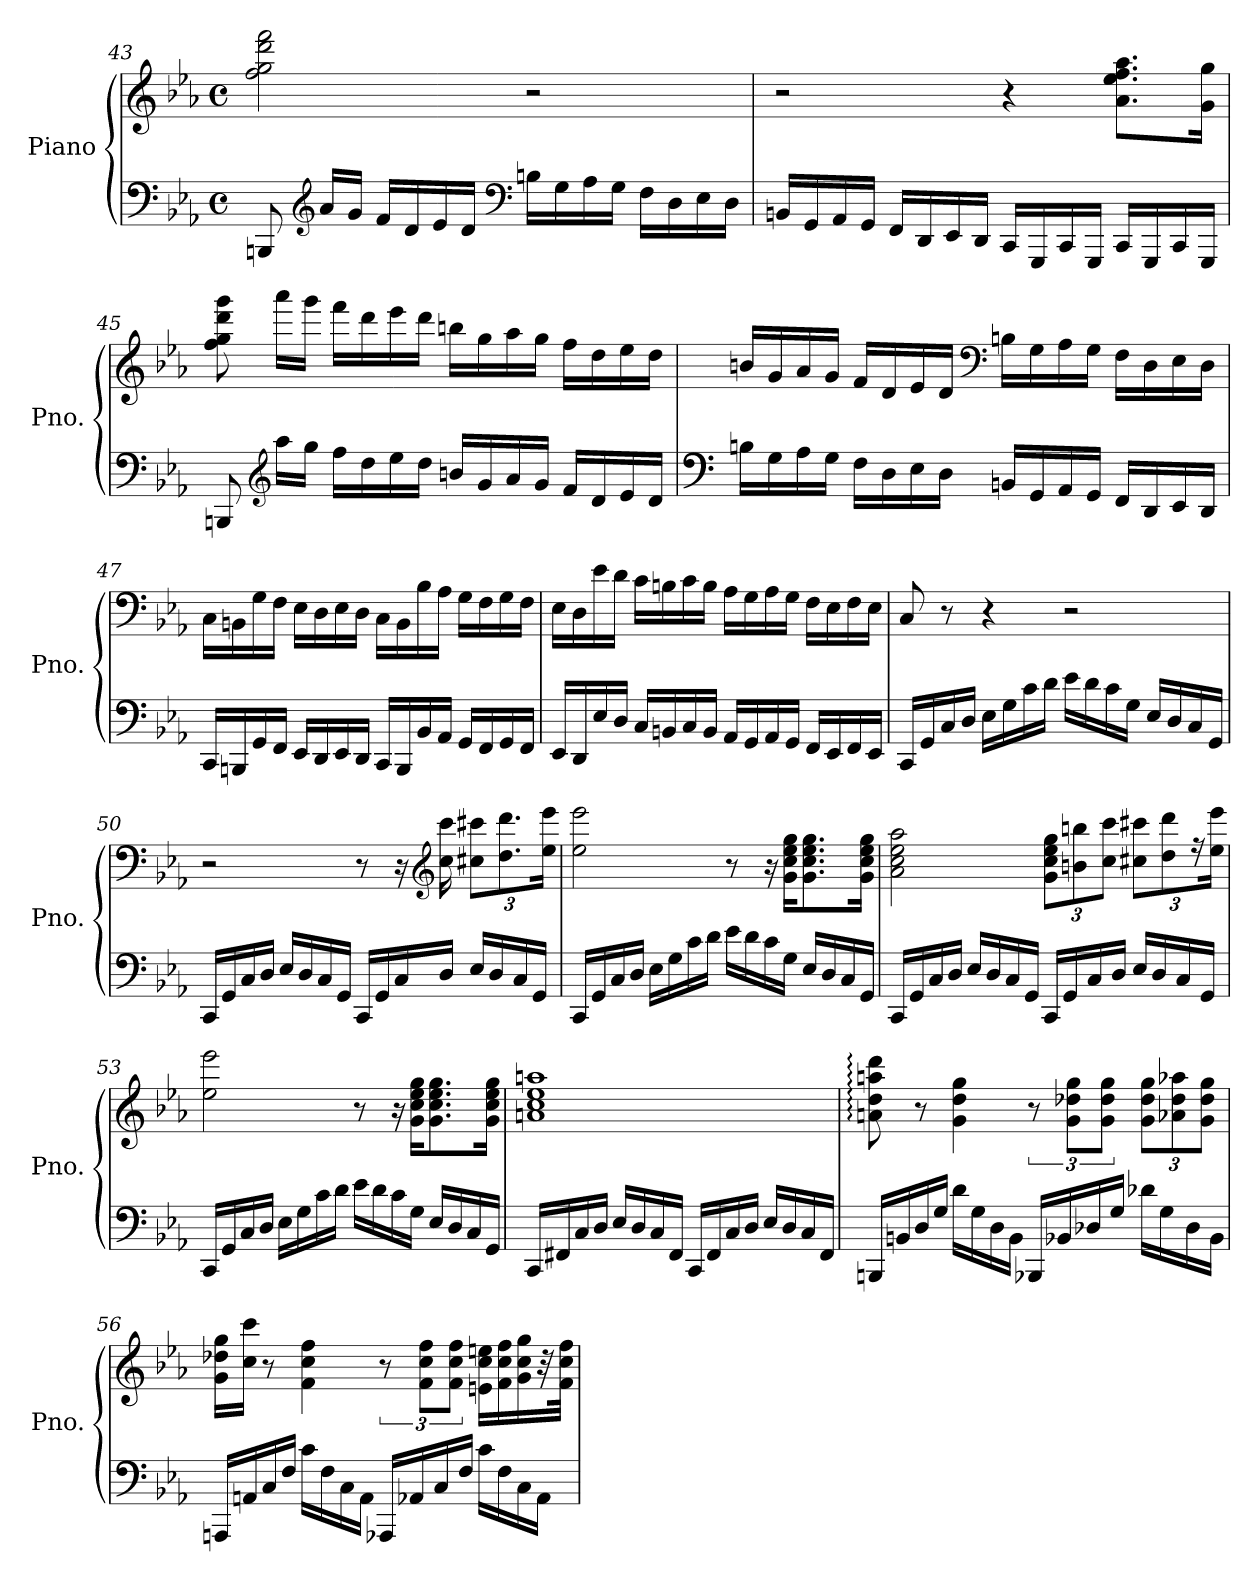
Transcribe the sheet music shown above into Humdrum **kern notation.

**kern	**kern
*part1	*part1
*staff2	*staff1
*I"Piano	*
*I'Pno.	*
*clefF4	*clefG2
*k[b-e-a-]	*k[b-e-a-]
*M4/4	*M4/4
*met(c)	*met(c)
=43	=43
8BBBn/	2ff\ 2gg\ 2ddd\ 2fff\
*clefG2	*
16a-/LL	.
16g/JJ	.
16f/LL	.
16d/	.
16e-/	.
16d/JJ	.
*clefF4	*
16Bn\LL	2r
16G\	.
16A-\	.
16G\JJ	.
16F\LL	.
16D\	.
16E-\	.
16D\JJ	.
=44	=44
16BBn/LL	2r
16GG/	.
16AA-/	.
16GG/JJ	.
16FF/LL	.
16DD/	.
16EE-/	.
16DD/JJ	.
16CC/LL	4r
16GGG/	.
16CC/	.
16GGG/JJ	.
16CC/LL	8.a-\ 8.ee-\ 8.ff\ 8.aa-\L
16GGG/	.
16CC/	.
16GGG/JJ	16g\ 16gg\Jk
!!LO:LB:g=z
=45	=45
8BBBn/	8ff\ 8gg\ 8ddd\ 8ggg\
*clefG2	*
16aa-\LL	16aaa-\LL
16gg\JJ	16ggg\JJ
16ff\LL	16fff\LL
16dd\	16ddd\
16ee-\	16eee-\
16dd\JJ	16ddd\JJ
16bn/LL	16bbn\LL
16g/	16gg\
16a-/	16aa-\
16g/JJ	16gg\JJ
16f/LL	16ff\LL
16d/	16dd\
16e-/	16ee-\
16d/JJ	16dd\JJ
=46	=46
*clefF4	*
16Bn\LL	16bn/LL
16G\	16g/
16A-\	16a-/
16G\JJ	16g/JJ
16F\LL	16f/LL
16D\	16d/
16E-\	16e-/
16D\JJ	16d/JJ
*	*clefF4
16BBn/LL	16Bn\LL
16GG/	16G\
16AA-/	16A-\
16GG/JJ	16G\JJ
16FF/LL	16F\LL
16DD/	16D\
16EE-/	16E-\
16DD/JJ	16D\JJ
=47	=47
16CC/LL	16C\LL
16BBBn/	16BBn\
16GG/	16G\
16FF/JJ	16F\JJ
16EE-/LL	16E-\LL
16DD/	16D\
16EE-/	16E-\
16DD/JJ	16D\JJ
16CC/LL	16C\LL
16BBB/	16BB\
16BB-/	16B-\
16AA-/JJ	16A-\JJ
16GG/LL	16G\LL
16FF/	16F\
16GG/	16G\
16FF/JJ	16F\JJ
!!LO:LB:g=z
=48	=48
16EE-/LL	16E-\LL
16DD/	16D\
16E-/	16e-\
16D/JJ	16d\JJ
16C/LL	16c\LL
16BBn/	16Bn\
16C/	16c\
16BB/JJ	16B\JJ
16AA-/LL	16A-\LL
16GG/	16G\
16AA-/	16A-\
16GG/JJ	16G\JJ
16FF/LL	16F\LL
16EE-/	16E-\
16FF/	16F\
16EE-/JJ	16E-\JJ
=49	=49
16CC/LL	8C/
16GG/	.
16C/	8r
16D/JJ	.
16E-\LL	4r
16G\	.
16c\	.
16d\JJ	.
16e-\LL	2r
16d\	.
16c\	.
16G\JJ	.
16E-/LL	.
16D/	.
16C/	.
16GG/JJ	.
=50	=50
16CC/LL	2r
16GG/	.
16C/	.
16D/JJ	.
16E-/LL	.
16D/	.
16C/	.
16GG/JJ	.
16CC/LL	8r
16GG/	.
16C/	16r
*	*clefG2
16D/JJ	16cc\ 16ccc\
*	*Xbrackettup
16E-/LL	12cc#X\ 12ccc#X\L
16D/	.
.	12.dd\ 12.ddd\
16C/	.
16GG/JJ	.
.	24ee-\ 24eee-\Jk
!!LO:LB:g=z
=51	=51
16CC/LL	2ee-\ 2eee-\
16GG/	.
16C/	.
16D/JJ	.
16E-\LL	.
16G\	.
16c\	.
16d\JJ	.
16e-\LL	8r
16d\	.
16c\	16r
16G\JJ	16g\ 16cc\ 16ee-\ 16gg\KL
16E-/LL	8.g\ 8.cc\ 8.ee-\ 8.gg\
16D/	.
16C/	.
16GG/JJ	16g\ 16cc\ 16ee-\ 16gg\Jk
=52	=52
16CC/LL	2a-\ 2cc\ 2ee-\ 2aa-\
16GG/	.
16C/	.
16D/JJ	.
16E-/LL	.
16D/	.
16C/	.
16GG/JJ	.
16CC/LL	12g\ 12cc\ 12ee-\ 12gg\L
16GG/	.
.	12bn\ 12bbn\
16C/	.
.	12cc\ 12ccc\J
16D/JJ	.
*	*brackettup
16E-/LL	12cc#X\ 12ccc#X\L
16D/	.
.	12dd\ 12ddd\
16C/	.
.	24r
16GG/JJ	.
.	24ee-\ 24eee-\Jk
=53	=53
16CC/LL	2ee-\ 2eee-\
16GG/	.
16C/	.
16D/JJ	.
16E-\LL	.
16G\	.
16c\	.
16d\JJ	.
16e-\LL	8r
16d\	.
16c\	16r
16G\JJ	16g\ 16cc\ 16ee-\ 16gg\KL
16E-/LL	8.g\ 8.cc\ 8.ee-\ 8.gg\
16D/	.
16C/	.
16GG/JJ	16g\ 16cc\ 16ee-\ 16gg\Jk
!!LO:LB:g=z
=54	=54
16CC/LL	1an 1cc 1ee- 1aan
16FF#X/	.
16C/	.
16D/JJ	.
16E-/LL	.
16D/	.
16C/	.
16FF#/JJ	.
16CC/LL	.
16FF#/	.
16C/	.
16D/JJ	.
16E-/LL	.
16D/	.
16C/	.
16FF#/JJ	.
=55	=55
16BBBn/LL	8an\: 8dd\: 8aan\: 8ddd\:
16BBn/	.
16D/	8r
16G/JJ	.
16d\LL	4g\ 4dd\ 4gg\
16G\	.
16D\	.
16BB\JJ	.
16BBB-X/LL	12r
16BB-X/	.
.	12g\ 12dd-X\ 12gg\L
16D-X/	.
.	12g\ 12dd-\ 12gg\J
16G/JJ	.
*	*Xbrackettup
16d-X\LL	12g\ 12dd-\ 12gg\L
16G\	.
.	12a-X\ 12dd-\ 12aa-X\
16D-\	.
.	12g\ 12dd-\ 12gg\J
16BB-\JJ	.
=56	=56
16AAAn/LL	16g\ 16dd-X\ 16gg\LL
16AAn/	16cc\ 16ccc\JJ
16C/	8r
16F/JJ	.
16c\LL	4f\ 4cc\ 4ff\
16F\	.
16C\	.
16AA\JJ	.
*	*brackettup
16AAA-X/LL	12r
16AA-X/	.
.	12f\ 12cc\ 12ff\L
16C/	.
.	12f\ 12cc\ 12ff\J
16F/JJ	.
16c\LL	16en\ 16cc\ 16een\LL
16F\	16f\ 16cc\ 16ff\
16C\	16g\ 16cc\ 16gg\
16AA-\JJ	32r
.	32f\ 32cc\ 32ff\JJk
=	=
*-	*-
